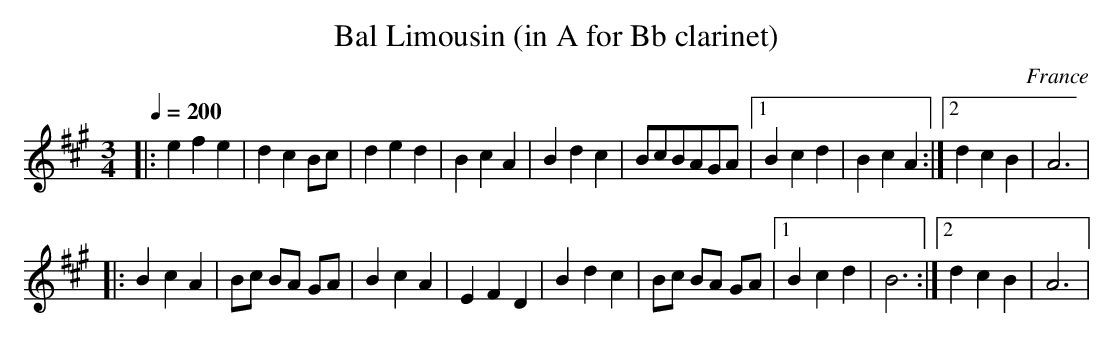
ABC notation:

X:1
T:Bal Limousin (in A for Bb clarinet)
L:1/8
M:3/4
O:France
Q:1/4=200
K:A
|:e2f2e2| d2c2Bc | d2e2d2 | B2c2A2 | B2d2c2 | BcBAGA |1 B2c2d2 | B2c2A2:|2 d2c2B2 | A6 |
|:B2c2A2 | Bc BA GA | B2c2A2 | E2F2D2 | B2d2c2 | Bc BA GA |1 B2c2d2 | B6 :|2 d2c2B2 | A6|
